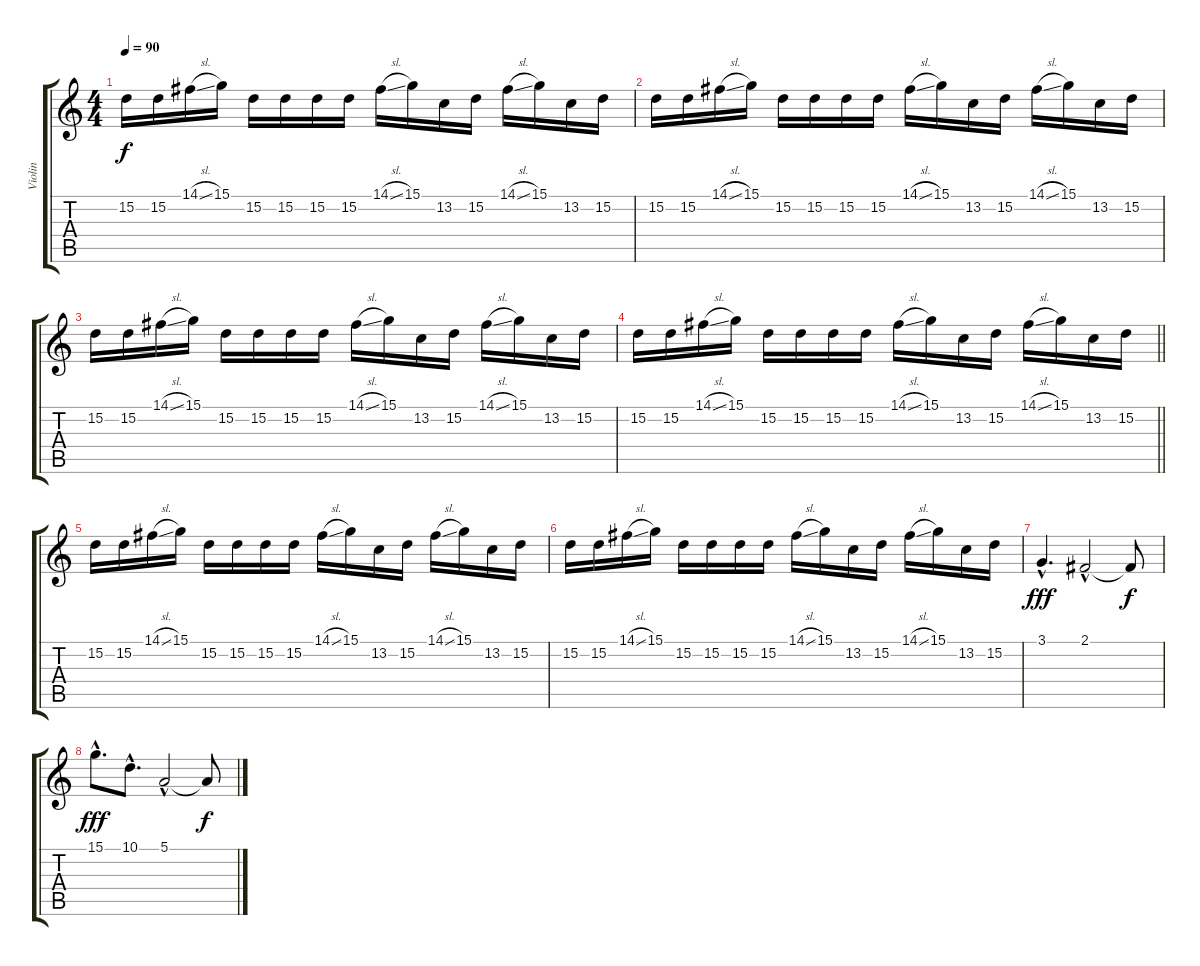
\track ("Violin" "Violin") {instrument violin}
\staff {score tabs}
\tuning (E4 B3 G3 D3 A2 E2) {hide}
\ts (4 4)
\tempo 90
\clef g2
\ks c
15.2.16{dy f} 15.2.16 14.1{sl}.16 15.1.16 15.2.16 15.2.16 15.2.16 15.2.16 14.1{sl}.16 15.1.16 13.2.16 15.2.16 14.1{sl}.16 15.1.16 13.2.16 15.2.16 |
15.2.16 15.2.16 14.1{sl}.16 15.1.16 15.2.16 15.2.16 15.2.16 15.2.16 14.1{sl}.16 15.1.16 13.2.16 15.2.16 14.1{sl}.16 15.1.16 13.2.16 15.2.16 |
15.2.16 15.2.16 14.1{sl}.16 15.1.16 15.2.16 15.2.16 15.2.16 15.2.16 14.1{sl}.16 15.1.16 13.2.16 15.2.16 14.1{sl}.16 15.1.16 13.2.16 15.2.16 |
\barLineRight lightlight
15.2.16 15.2.16 14.1{sl}.16 15.1.16 15.2.16 15.2.16 15.2.16 15.2.16 14.1{sl}.16 15.1.16 13.2.16 15.2.16 14.1{sl}.16 15.1.16 13.2.16 15.2.16 |
15.2.16 15.2.16 14.1{sl}.16 15.1.16 15.2.16 15.2.16 15.2.16 15.2.16 14.1{sl}.16 15.1.16 13.2.16 15.2.16 14.1{sl}.16 15.1.16 13.2.16 15.2.16 |
15.2.16 15.2.16 14.1{sl}.16 15.1.16 15.2.16 15.2.16 15.2.16 15.2.16 14.1{sl}.16 15.1.16 13.2.16 15.2.16 14.1{sl}.16 15.1.16 13.2.16 15.2.16 |
3.1{hac}.4{d dy fff} 2.1{hac}.2 2.1{t}.8{dy f} |
15.1{hac}.8{d dy fff} 10.1{hac}.8{d} 5.1{hac}.2 5.1{t}.8{dy f}
